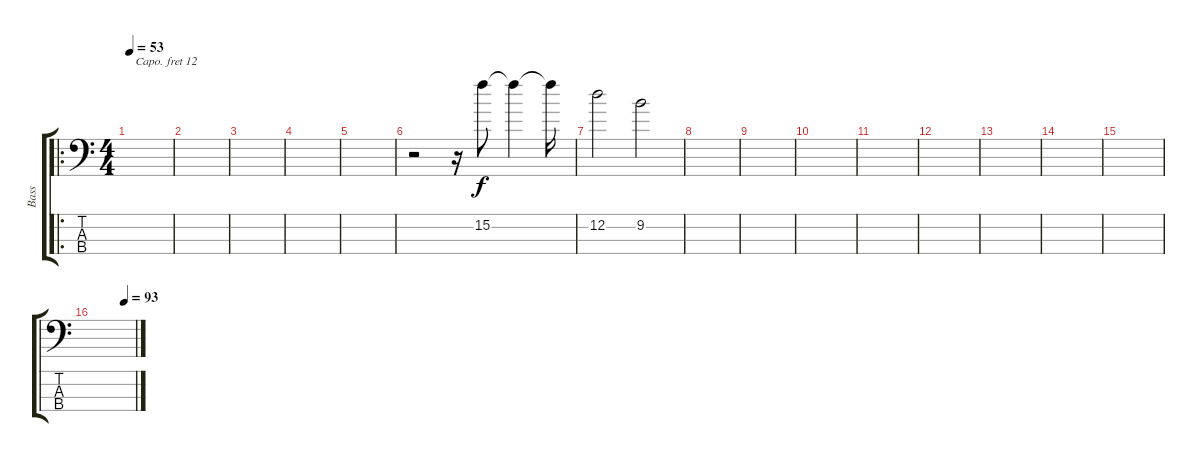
\track ("Bass" "Bass") {instrument electricbassfinger}
\staff {score tabs}
\capo 12
\tuning (G2 D2 A1 E1) {hide}
\ro
\ts (4 4)
\tempo 53
\clef f4
\ks c
|
|
|
|
|
r.2 r.16 15.2.8 15.2{t}.4 15.2{t}.16 |
12.2.2 9.2.2 |
|
|
|
|
|
|
|
|
\tempo (93 0.75)
